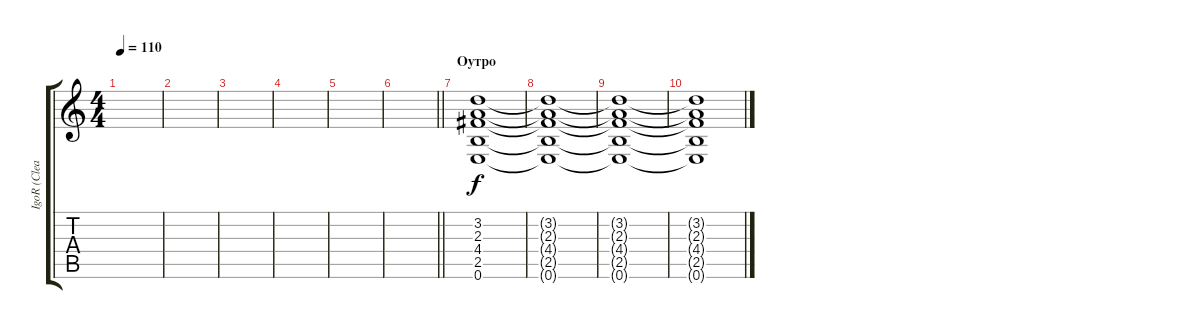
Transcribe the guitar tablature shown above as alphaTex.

\track ("IgoR (Clean)" "IgoR (Clea") {instrument electricguitarclean}
\staff {score tabs}
\tuning (E4 B3 G3 D3 A2 E2) {hide}
\ts (4 4)
\tempo 110
\clef g2
\ks c
|
|
|
|
|
\barLineRight lightlight
|
\section ("" "Оутро")
(3.2 2.3 4.4 2.5 0.6).1 |
(3.2{t} 2.3{t} 4.4{t} 2.5{t} 0.6{t}).1 |
(3.2{t} 2.3{t} 4.4{t} 2.5{t} 0.6{t}).1 |
(3.2{t} 2.3{t} 4.4{t} 2.5{t} 0.6{t}).1
